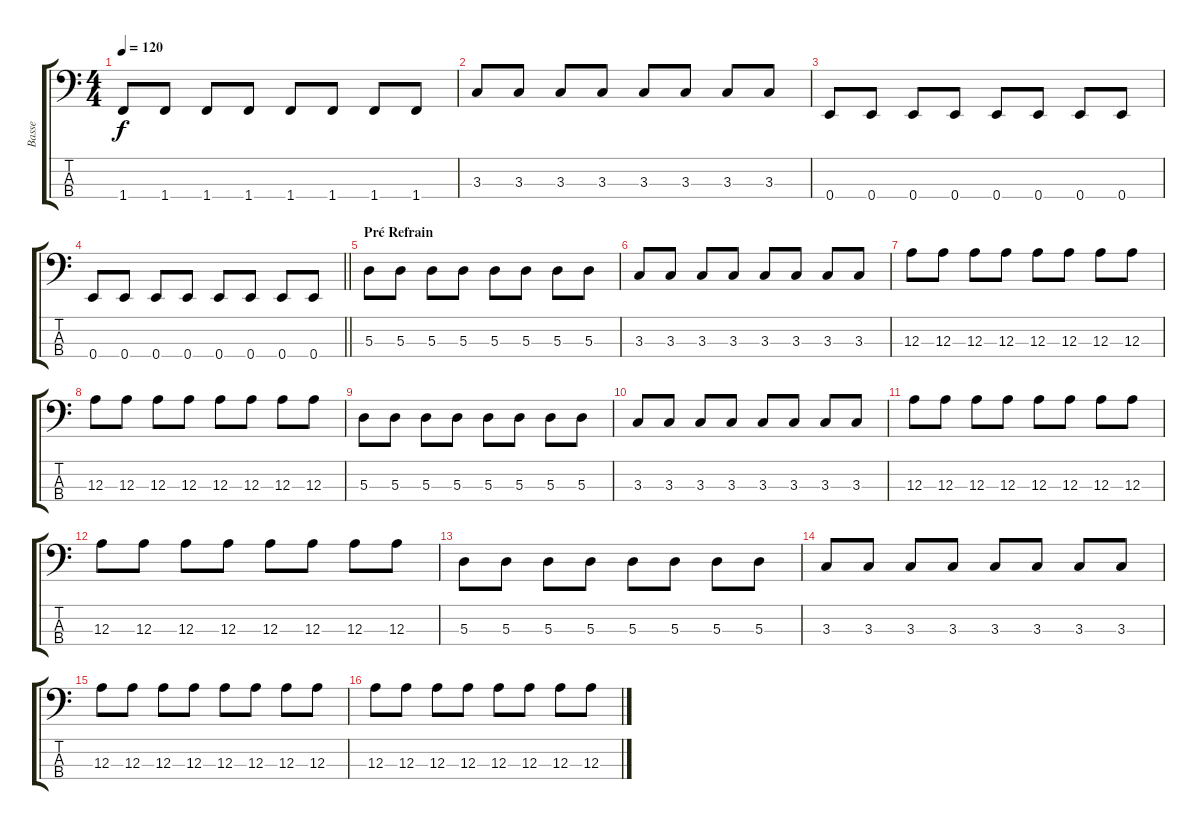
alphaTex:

\track ("Basse" "Basse") {instrument electricbasspick}
\staff {score tabs}
\tuning (G2 D2 A1 E1) {hide}
\ts (4 4)
\tempo 120
\clef f4
\ks c
1.4.8{dy f} 1.4.8 1.4.8 1.4.8 1.4.8 1.4.8 1.4.8 1.4.8 |
3.3.8 3.3.8 3.3.8 3.3.8 3.3.8 3.3.8 3.3.8 3.3.8 |
0.4.8 0.4.8 0.4.8 0.4.8 0.4.8 0.4.8 0.4.8 0.4.8 |
\barLineRight lightlight
0.4.8 0.4.8 0.4.8 0.4.8 0.4.8 0.4.8 0.4.8 0.4.8 |
\section ("" "Pré Refrain")
5.3.8 5.3.8 5.3.8 5.3.8 5.3.8 5.3.8 5.3.8 5.3.8 |
3.3.8 3.3.8 3.3.8 3.3.8 3.3.8 3.3.8 3.3.8 3.3.8 |
12.3.8 12.3.8 12.3.8 12.3.8 12.3.8 12.3.8 12.3.8 12.3.8 |
12.3.8 12.3.8 12.3.8 12.3.8 12.3.8 12.3.8 12.3.8 12.3.8 |
5.3.8 5.3.8 5.3.8 5.3.8 5.3.8 5.3.8 5.3.8 5.3.8 |
3.3.8 3.3.8 3.3.8 3.3.8 3.3.8 3.3.8 3.3.8 3.3.8 |
12.3.8 12.3.8 12.3.8 12.3.8 12.3.8 12.3.8 12.3.8 12.3.8 |
12.3.8 12.3.8 12.3.8 12.3.8 12.3.8 12.3.8 12.3.8 12.3.8 |
5.3.8 5.3.8 5.3.8 5.3.8 5.3.8 5.3.8 5.3.8 5.3.8 |
3.3.8 3.3.8 3.3.8 3.3.8 3.3.8 3.3.8 3.3.8 3.3.8 |
12.3.8 12.3.8 12.3.8 12.3.8 12.3.8 12.3.8 12.3.8 12.3.8 |
12.3.8 12.3.8 12.3.8 12.3.8 12.3.8 12.3.8 12.3.8 12.3.8
